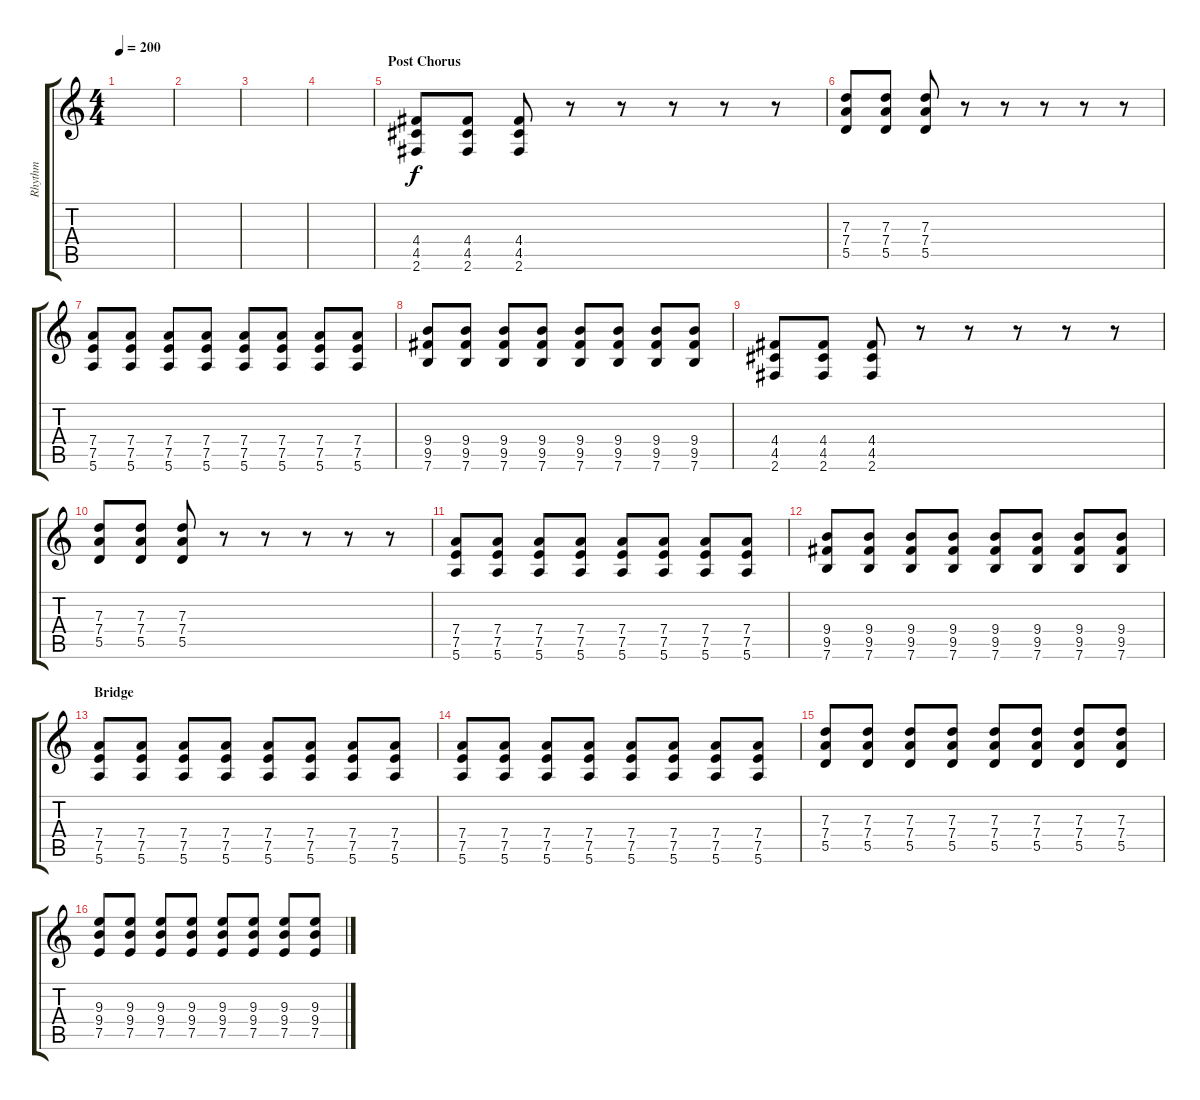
\track ("Rhythm" "Rhythm") {instrument distortionguitar}
\staff {score tabs}
\tuning (E4 B3 G3 D3 A2 E2) {hide}
\ts (4 4)
\tempo 200
\clef g2
\ks c
|
|
|
|
\section ("" "Post Chorus")
(4.4 4.5 2.6).8 (4.4 4.5 2.6).8 (4.4 4.5 2.6).8 r.8 r.8 r.8 r.8 r.8 |
(7.3 7.4 5.5).8 (7.3 7.4 5.5).8 (7.3 7.4 5.5).8 r.8 r.8 r.8 r.8 r.8 |
(7.4 7.5 5.6).8 (7.4 7.5 5.6).8 (7.4 7.5 5.6).8 (7.4 7.5 5.6).8 (7.4 7.5 5.6).8 (7.4 7.5 5.6).8 (7.4 7.5 5.6).8 (7.4 7.5 5.6).8 |
(9.4 9.5 7.6).8 (9.4 9.5 7.6).8 (9.4 9.5 7.6).8 (9.4 9.5 7.6).8 (9.4 9.5 7.6).8 (9.4 9.5 7.6).8 (9.4 9.5 7.6).8 (9.4 9.5 7.6).8 |
(4.4 4.5 2.6).8 (4.4 4.5 2.6).8 (4.4 4.5 2.6).8 r.8 r.8 r.8 r.8 r.8 |
(7.3 7.4 5.5).8 (7.3 7.4 5.5).8 (7.3 7.4 5.5).8 r.8 r.8 r.8 r.8 r.8 |
(7.4 7.5 5.6).8 (7.4 7.5 5.6).8 (7.4 7.5 5.6).8 (7.4 7.5 5.6).8 (7.4 7.5 5.6).8 (7.4 7.5 5.6).8 (7.4 7.5 5.6).8 (7.4 7.5 5.6).8 |
(9.4 9.5 7.6).8 (9.4 9.5 7.6).8 (9.4 9.5 7.6).8 (9.4 9.5 7.6).8 (9.4 9.5 7.6).8 (9.4 9.5 7.6).8 (9.4 9.5 7.6).8 (9.4 9.5 7.6).8 |
\section ("" "Bridge")
(7.4 7.5 5.6).8 (7.4 7.5 5.6).8 (7.4 7.5 5.6).8 (7.4 7.5 5.6).8 (7.4 7.5 5.6).8 (7.4 7.5 5.6).8 (7.4 7.5 5.6).8 (7.4 7.5 5.6).8 |
(7.4 7.5 5.6).8 (7.4 7.5 5.6).8 (7.4 7.5 5.6).8 (7.4 7.5 5.6).8 (7.4 7.5 5.6).8 (7.4 7.5 5.6).8 (7.4 7.5 5.6).8 (7.4 7.5 5.6).8 |
(7.3 7.4 5.5).8 (7.3 7.4 5.5).8 (7.3 7.4 5.5).8 (7.3 7.4 5.5).8 (7.3 7.4 5.5).8 (7.3 7.4 5.5).8 (7.3 7.4 5.5).8 (7.3 7.4 5.5).8 |
(9.3 9.4 7.5).8 (9.3 9.4 7.5).8 (9.3 9.4 7.5).8 (9.3 9.4 7.5).8 (9.3 9.4 7.5).8 (9.3 9.4 7.5).8 (9.3 9.4 7.5).8 (9.3 9.4 7.5).8
